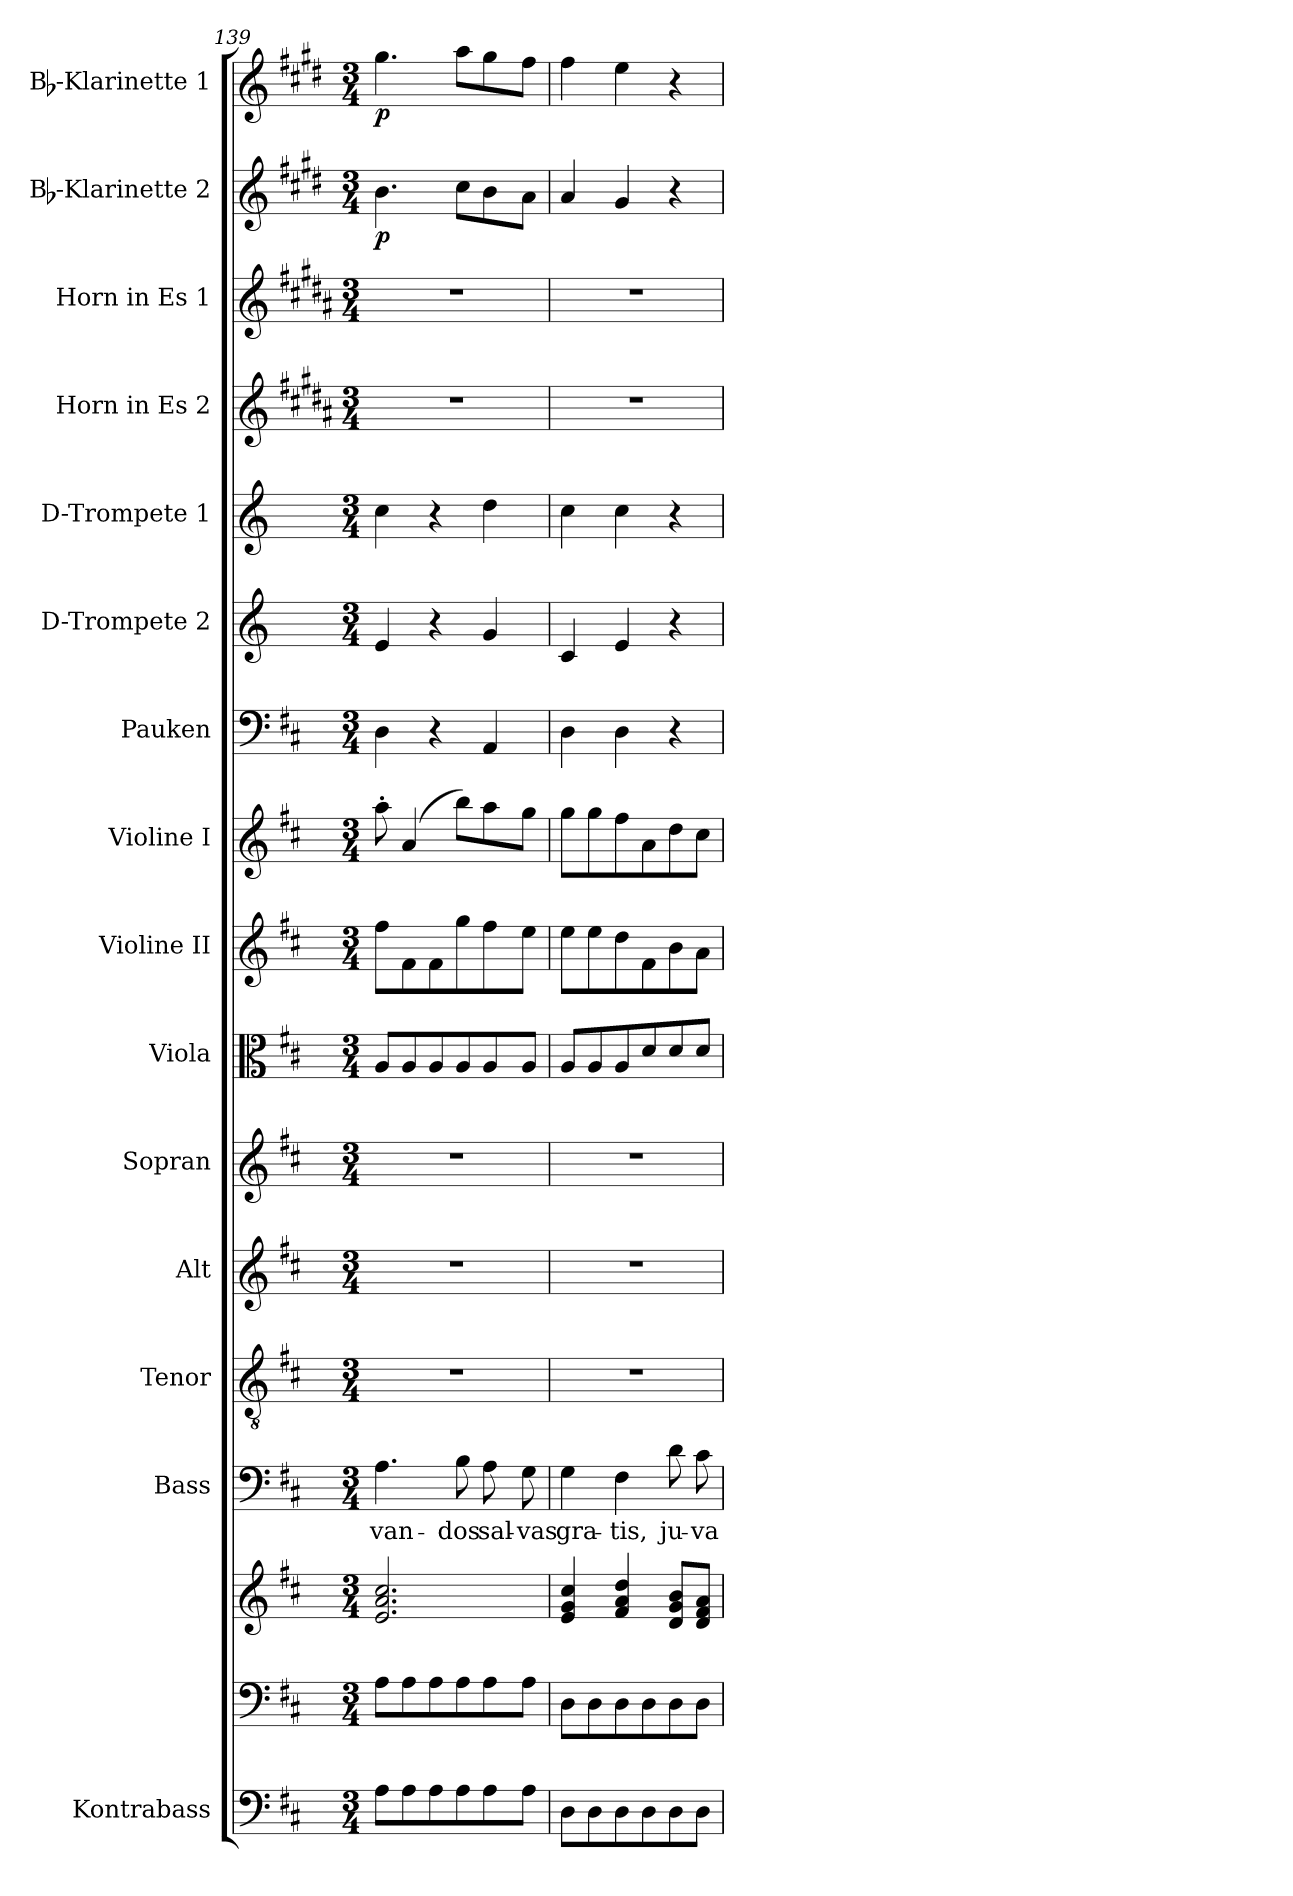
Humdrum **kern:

**kern	**kern	**kern	**kern	**text	**kern	**kern	**kern	**kern	**kern	**kern	**kern	**kern	**kern	**kern	**kern	**kern	**dynam	**kern	**dynam
*part16	*part15	*part15	*part14	*part14	*part13	*part12	*part11	*part10	*part9	*part8	*part7	*part6	*part5	*part4	*part3	*part2	*part2	*part1	*part1
*staff17	*staff16	*staff15	*staff14	*staff14	*staff13	*staff12	*staff11	*staff10	*staff9	*staff8	*staff7	*staff6	*staff5	*staff4	*staff3	*staff2	*staff2	*staff1	*staff1
*I"Kontrabass	*	*	*I"Bass	*	*I"Tenor	*I"Alt	*I"Sopran	*I"Viola	*I"Violine II	*I"Violine I	*I"Pauken	*I"D-Trompete 2	*I"D-Trompete 1	*I"Horn in Es 2	*I"Horn in Es 1	*I"Bb-Klarinette 2	*	*I"Bb-Klarinette 1	*
*I'Kb.	*	*	*I'B.	*	*I'T.	*I'A.	*I'S.	*I'Vla.	*I'Vl. II	*I'Vl. I	*I'Pk.	*I'D Trp. 2	*I'D Trp. 1	*	*	*I'Bb Kl. 2	*	*I'Bb Kl. 1	*
*clefF4	*clefF4	*clefG2	*clefF4	*	*clefGv2	*clefG2	*clefG2	*clefC3	*clefG2	*clefG2	*clefF4	*clefG2	*clefG2	*clefG2	*clefG2	*clefG2	*	*clefG2	*
*ITrd7c12	*	*	*	*	*	*	*	*	*	*	*	*ITrd-1c-2	*ITrd-1c-2	*ITrd5c9	*ITrd5c9	*ITrd1c2	*	*ITrd1c2	*
*k[f#c#]	*k[f#c#]	*k[f#c#]	*k[f#c#]	*	*k[f#c#]	*k[f#c#]	*k[f#c#]	*k[f#c#]	*k[f#c#]	*k[f#c#]	*k[f#c#]	*k[f#c#]	*k[f#c#]	*k[f#c#]	*k[f#c#]	*k[f#c#]	*	*k[f#c#]	*
*D:	*D:	*D:	*D:	*	*D:	*D:	*D:	*D:	*D:	*D:	*D:	*D:	*D:	*D:	*D:	*D:	*	*D:	*
*M3/4	*M3/4	*M3/4	*M3/4	*	*M3/4	*M3/4	*M3/4	*M3/4	*M3/4	*M3/4	*M3/4	*M3/4	*M3/4	*M3/4	*M3/4	*M3/4	*	*M3/4	*
=139	=139	=139	=139	=139	=139	=139	=139	=139	=139	=139	=139	=139	=139	=139	=139	=139	=139	=139	=139
!	!	!	!	!LO:LY:b	!	!	!	!	!	!	!	!	!	!	!	!	!LO:DY:b	!	!LO:DY:b
8AA\L	8A\L	2.e/ 2.a/ 2.cc#/	4.A\	-van-	2.r	2.r	2.r	8A/L	8ff#\L	8aa'>\	4D\	4f#/	4dd\	2.r	2.r	4.a\	p	4.ff#\	p
8AA\	8A\	.	.	.	.	.	.	8A/	8f#\	(4a/	.	.	.	.	.	.	.	.	.
8AA\	8A\	.	.	.	.	.	.	8A/	8f#\	.	4r	4r	4r	.	.	.	.	.	.
!	!	!	!	!LO:LY:b	!	!	!	!	!	!	!	!	!	!	!	!	!	!	!
8AA\	8A\	.	8B\	-dos	.	.	.	8A/	8gg\	8bb\L)	.	.	.	.	.	8b\L	.	8gg\L	.
!	!	!	!	!LO:LY:b	!	!	!	!	!	!	!	!	!	!	!	!	!	!	!
8AA\	8A\	.	8A\	sal-	.	.	.	8A/	8ff#\	8aa\	4AA/	4a/	4ee\	.	.	8a\	.	8ff#\	.
!	!	!	!	!LO:LY:b	!	!	!	!	!	!	!	!	!	!	!	!	!	!	!
8AA\J	8A\J	.	8G\	-vas	.	.	.	8A/J	8ee\J	8gg\J	.	.	.	.	.	8g\J	.	8ee\J	.
=140	=140	=140	=140	=140	=140	=140	=140	=140	=140	=140	=140	=140	=140	=140	=140	=140	=140	=140	=140
!	!	!	!	!LO:LY:b	!	!	!	!	!	!	!	!	!	!	!	!	!	!	!
8DD\L	8D\L	4e/ 4g/ 4cc#/	4G\	gra-	2.r	2.r	2.r	8A/L	8ee\L	8gg\L	4D\	4d/	4dd\	2.r	2.r	4g/	.	4ee\	.
8DD\	8D\	.	.	.	.	.	.	8A/	8ee\	8gg\	.	.	.	.	.	.	.	.	.
!	!	!	!	!LO:LY:b	!	!	!	!	!	!	!	!	!	!	!	!	!	!	!
8DD\	8D\	4f#/ 4a/ 4dd/	4F#\	-tis,	.	.	.	8A/	8dd\	8ff#\	4D\	4f#/	4dd\	.	.	4f#/	.	4dd\	.
8DD\	8D\	.	.	.	.	.	.	8d/	8f#\	8a\	.	.	.	.	.	.	.	.	.
!	!	!	!	!LO:LY:b	!	!	!	!	!	!	!	!	!	!	!	!	!	!	!
8DD\	8D\	8d/ 8g/ 8b/L	8d\	ju-	.	.	.	8d/	8b\	8dd\	4r	4r	4r	.	.	4r	.	4r	.
!	!	!	!	!LO:LY:b	!	!	!	!	!	!	!	!	!	!	!	!	!	!	!
8DD\J	8D\J	8d/ 8f#/ 8a/J	8c#\	-va	.	.	.	8d/J	8a\J	8cc#\J	.	.	.	.	.	.	.	.	.
=	=	=	=	=	=	=	=	=	=	=	=	=	=	=	=	=	=	=	=
*-	*-	*-	*-	*-	*-	*-	*-	*-	*-	*-	*-	*-	*-	*-	*-	*-	*-	*-	*-
